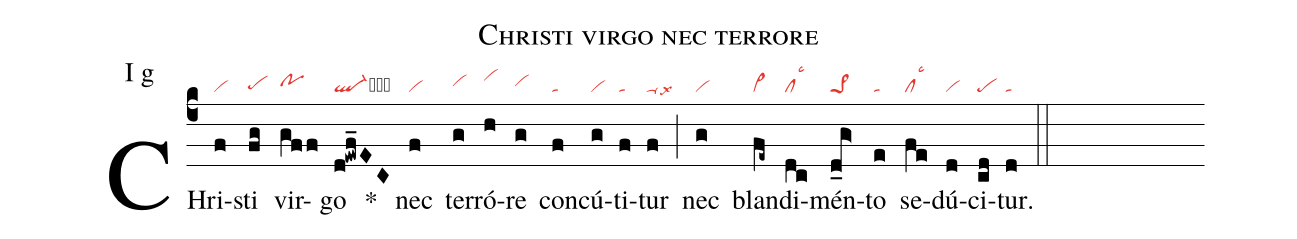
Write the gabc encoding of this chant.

name: Christi virgo nec terrore;
annotation: I g;
mode: 1;
nabc-lines: 1;
%%
(c4)
CHri(f|vi)sti(fg|pehg) vir(gff|pohh)go(d!ewf_EC|ql-pt1su2) *()
nec(f|vi) ter(g|vihh)ró(h|vihj)re(g|vihh) con(f|ta)cú(g|vi)ti(f|ta)tur(f|ta-lsx6) (;)
nec(g|vi) blan(fe~|vi>)di(dc|cllsc3)mén(d_g>|pe>1)to(e|ta) se(fe|cllsc3)dú(d|vi)ci(cd|pe)tur.(d|ta) (::)
